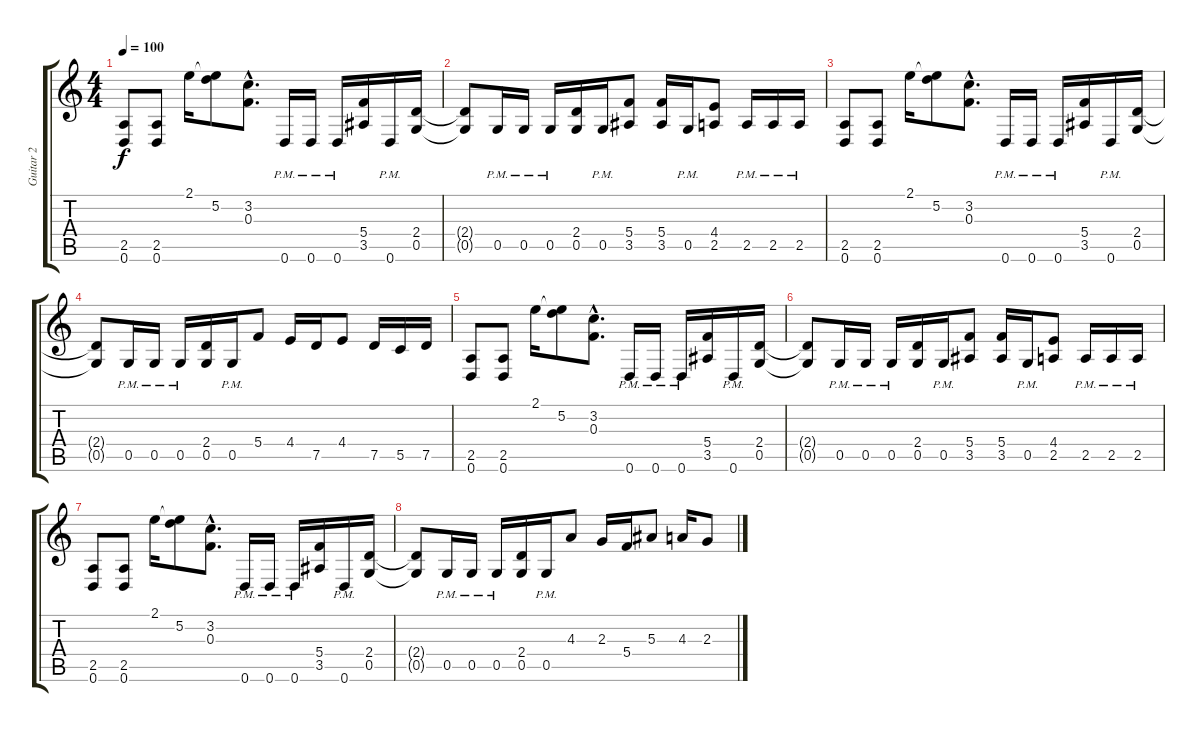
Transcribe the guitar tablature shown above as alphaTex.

\track ("Guitar 2" "Guitar 2") {instrument overdrivenguitar}
\staff {score tabs}
\tuning (D4 A3 F3 C3 G2 D2) {hide}
\ts (4 4)
\tempo 100
\clef g2
\ks c
(2.5 0.6).8{dy f} (2.5 0.6).8 2.1.16 (2.1{t} 5.2).8 (3.2{hac} 0.3{hac}).8{d} 0.6{pm}.16 0.6{pm}.16 0.6{pm}.16 (5.4 3.5).16 0.6{pm}.16 (2.4 0.5).16 |
(2.4{t} 0.5{t}).8 0.5{pm}.16 0.5{pm}.16 0.5{pm}.16 (2.4 0.5).16 0.5{pm}.16 (5.4 3.5).8 (5.4 3.5).16 0.5{pm}.16 (4.4 2.5).8 2.5{pm}.16 2.5{pm}.16 2.5{pm}.16 |
(2.5 0.6).8 (2.5 0.6).8 2.1.16 (2.1{t} 5.2).8 (3.2{hac} 0.3{hac}).8{d} 0.6{pm}.16 0.6{pm}.16 0.6{pm}.16 (5.4 3.5).16 0.6{pm}.16 (2.4 0.5).16 |
(2.4{t} 0.5{t}).8 0.5{pm}.16 0.5{pm}.16 0.5{pm}.16 (2.4 0.5).16 0.5{pm}.16 5.4.8 4.4.16 7.5.16 4.4.8 7.5.16 5.5.16 7.5.16 |
(2.5 0.6).8 (2.5 0.6).8 2.1.16 (2.1{t} 5.2).8 (3.2{hac} 0.3{hac}).8{d} 0.6{pm}.16 0.6{pm}.16 0.6{pm}.16 (5.4 3.5).16 0.6{pm}.16 (2.4 0.5).16 |
(2.4{t} 0.5{t}).8 0.5{pm}.16 0.5{pm}.16 0.5{pm}.16 (2.4 0.5).16 0.5{pm}.16 (5.4 3.5).8 (5.4 3.5).16 0.5{pm}.16 (4.4 2.5).8 2.5{pm}.16 2.5{pm}.16 2.5{pm}.16 |
(2.5 0.6).8 (2.5 0.6).8 2.1.16 (2.1{t} 5.2).8 (3.2{hac} 0.3{hac}).8{d} 0.6{pm}.16 0.6{pm}.16 0.6{pm}.16 (5.4 3.5).16 0.6{pm}.16 (2.4 0.5).16 |
(2.4{t} 0.5{t}).8 0.5{pm}.16 0.5{pm}.16 0.5{pm}.16 (2.4 0.5).16 0.5{pm}.16 4.3.8 2.3.16 5.4.16 5.3.8 4.3.16 2.3.8
